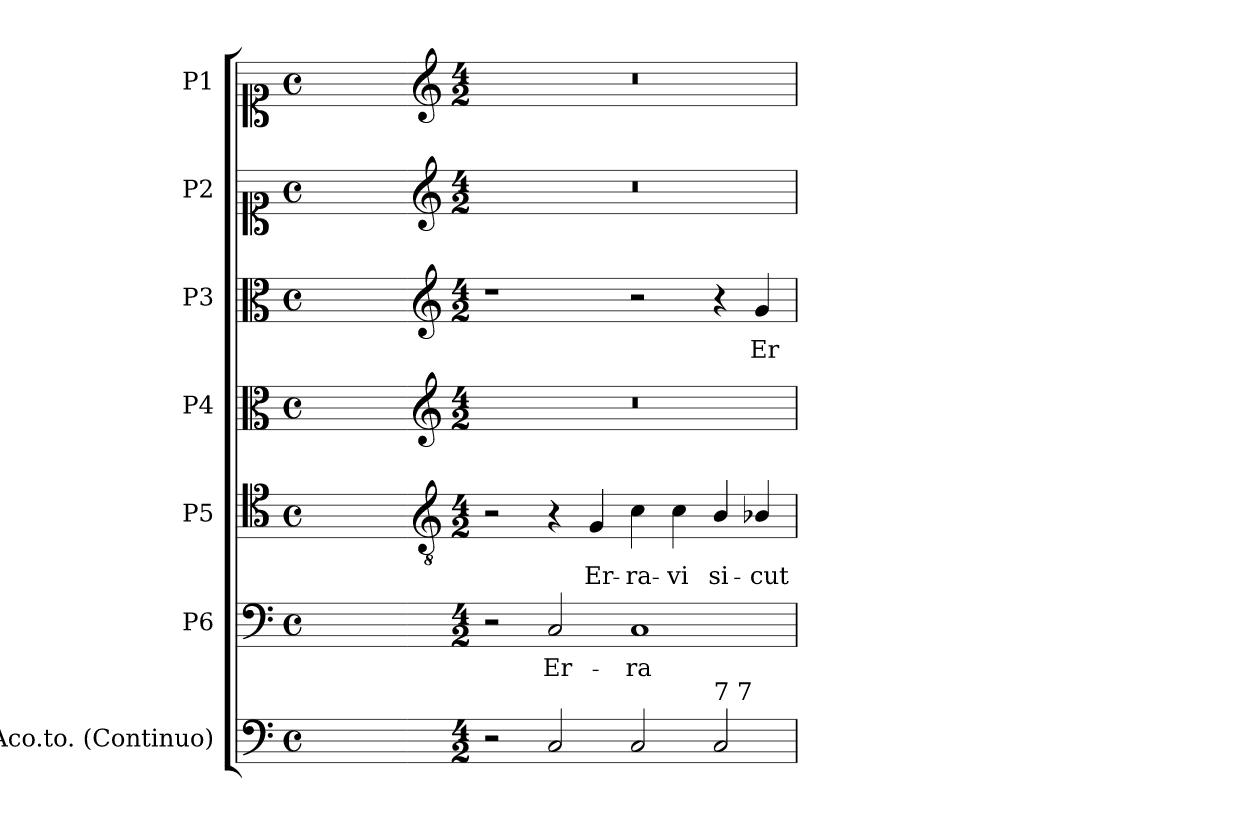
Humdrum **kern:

**kern	**kern	**text	**kern	**text	**kern	**kern	**text	**kern	**kern
*part7	*part6	*part6	*part5	*part5	*part4	*part3	*part3	*part2	*part1
*staff7	*staff6	*staff6	*staff5	*staff5	*staff4	*staff3	*staff3	*staff2	*staff1
*I"Aco.to. (Continuo)	*I"P6	*	*I"P5	*	*I"P4	*I"P3	*	*I"P2	*I"P1
*I'Cont.	*	*	*	*	*	*	*	*	*
!!LO:PB:g=z
*clefF4	*clefF4	*	*clefC4	*	*clefC3	*clefC3	*	*clefC1	*clefC1
*	*	*	*ITrd7c12	*	*	*	*	*	*
*k[]	*k[]	*	*k[]	*	*k[]	*k[]	*	*k[]	*k[]
*C:	*C:	*	*C:	*	*C:	*C:	*	*C:	*C:
*M4/4	*M4/4	*	*M4/4	*	*M4/4	*M4/4	*	*M4/4	*M4/4
*met(c)	*met(c)	*	*met(c)	*	*met(c)	*met(c)	*	*met(c)	*met(c)
=1	=1	=1	=1	=1	=1	=1	=1	=1	=1
1ryy	1ryy	.	1ryy	.	1ryy	1ryy	.	1ryy	1ryy
=1-	=1-	=1-	=1-	=1-	=1-	=1-	=1-	=1-	=1-
*	*	*	*clefGv2	*	*clefG2	*clefG2	*	*clefG2	*clefG2
*M4/2	*M4/2	*	*M4/2	*	*M4/2	*M4/2	*	*M4/2	*M4/2
!	!	!	!	!	!LO:N:vis=1	!	!	!LO:N:vis=1	!LO:N:vis=1
2r	2r	.	2r	.	0r	1r	.	0r	0r
!	!	!LO:LY:b:color=#000000	!	!	!	!	!	!	!
2Ci/	2Ci/	Er-	4r	.	.	.	.	.	.
!	!	!	!	!LO:LY:b:color=#000000	!	!	!	!	!
.	.	.	4GGi/	Er-	.	.	.	.	.
!	!	!LO:LY:b:color=#000000	!	!	!	!	!	!	!
!	!	!	!	!LO:LY:b:color=#000000	!	!	!	!	!
2Ci/	1Ci	-ra-	4Ci\	-ra-	.	2r	.	.	.
!	!	!	!	!LO:LY:b:color=#000000	!	!	!	!	!
.	.	.	4Ci\	-vi	.	.	.	.	.
!LO:TX:a:t=7   7	!	!	!	!	!	!	!	!	!
!	!	!	!	!LO:LY:b:color=#000000	!	!	!	!	!
2Ci/	.	.	4BBi/	si-	.	4r	.	.	.
!	!	!	!	!LO:LY:b:color=#000000	!	!	!	!	!
!	!	!	!	!	!	!	!LO:LY:b:color=#000000	!	!
.	.	.	4BB-Xi/	-cut	.	4gi/	Er-	.	.
=	=	=	=	=	=	=	=	=	=
*-	*-	*-	*-	*-	*-	*-	*-	*-	*-
